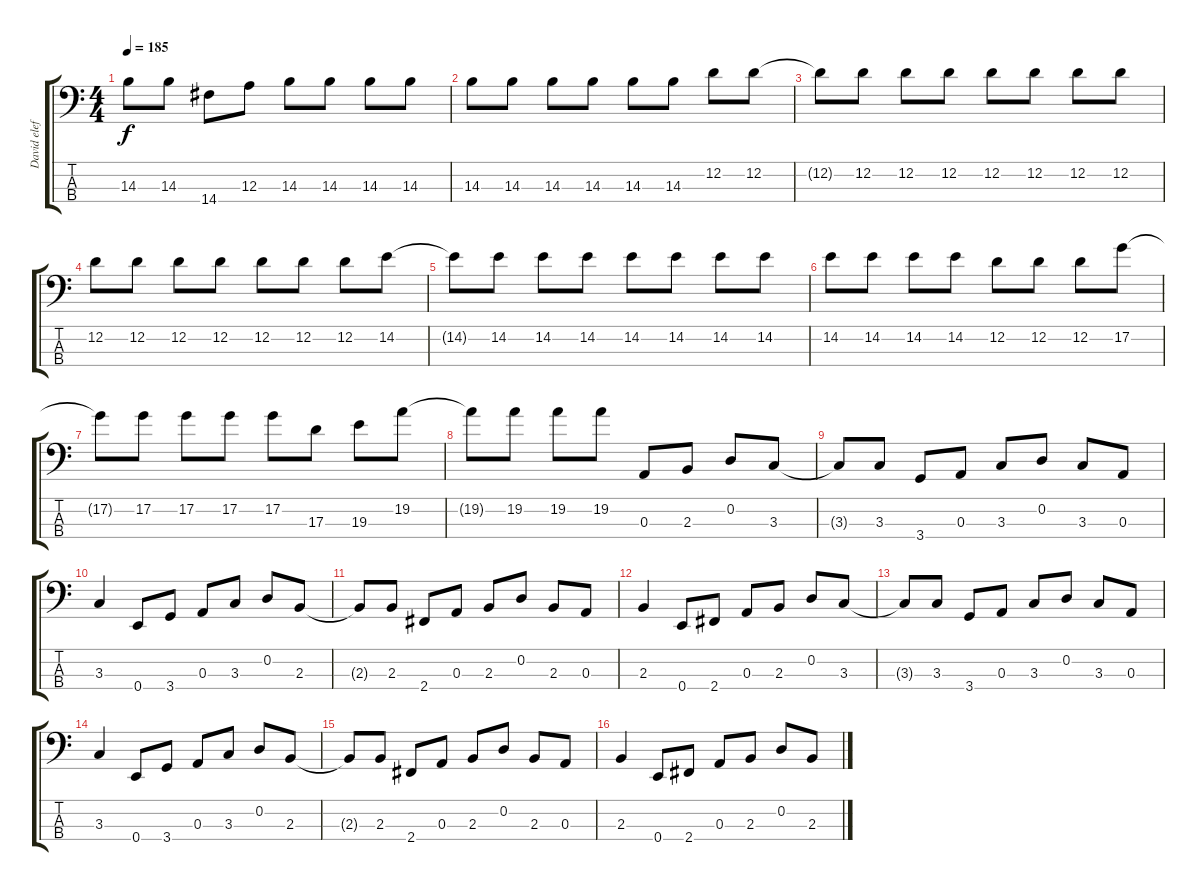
\track ("David eleffson" "David elef") {instrument electricbasspick}
\staff {score tabs}
\tuning (G2 D2 A1 E1) {hide}
\ts (4 4)
\tempo 185
\clef f4
\ks c
14.3{t}.8{dy f} 14.3.8 14.4.8 12.3.8 14.3.8 14.3.8 14.3.8 14.3.8 |
14.3.8 14.3.8 14.3.8 14.3.8 14.3.8 14.3.8 12.2.8 12.2.8 |
12.2{t}.8 12.2.8 12.2.8 12.2.8 12.2.8 12.2.8 12.2.8 12.2.8 |
12.2.8 12.2.8 12.2.8 12.2.8 12.2.8 12.2.8 12.2.8 14.2.8 |
14.2{t}.8 14.2.8 14.2.8 14.2.8 14.2.8 14.2.8 14.2.8 14.2.8 |
14.2.8 14.2.8 14.2.8 14.2.8 12.2.8 12.2.8 12.2.8 17.2.8 |
17.2{t}.8 17.2.8 17.2.8 17.2.8 17.2.8 17.3.8 19.3.8 19.2.8 |
19.2{t}.8 19.2.8 19.2.8 19.2.8 0.3.8 2.3.8 0.2.8 3.3.8 |
3.3{t}.8 3.3.8 3.4.8 0.3.8 3.3.8 0.2.8 3.3.8 0.3.8 |
3.3.4 0.4.8 3.4.8 0.3.8 3.3.8 0.2.8 2.3.8 |
2.3{t}.8 2.3.8 2.4.8 0.3.8 2.3.8 0.2.8 2.3.8 0.3.8 |
2.3.4 0.4.8 2.4.8 0.3.8 2.3.8 0.2.8 3.3.8 |
3.3{t}.8 3.3.8 3.4.8 0.3.8 3.3.8 0.2.8 3.3.8 0.3.8 |
3.3.4 0.4.8 3.4.8 0.3.8 3.3.8 0.2.8 2.3.8 |
2.3{t}.8 2.3.8 2.4.8 0.3.8 2.3.8 0.2.8 2.3.8 0.3.8 |
2.3.4 0.4.8 2.4.8 0.3.8 2.3.8 0.2.8 2.3.8
